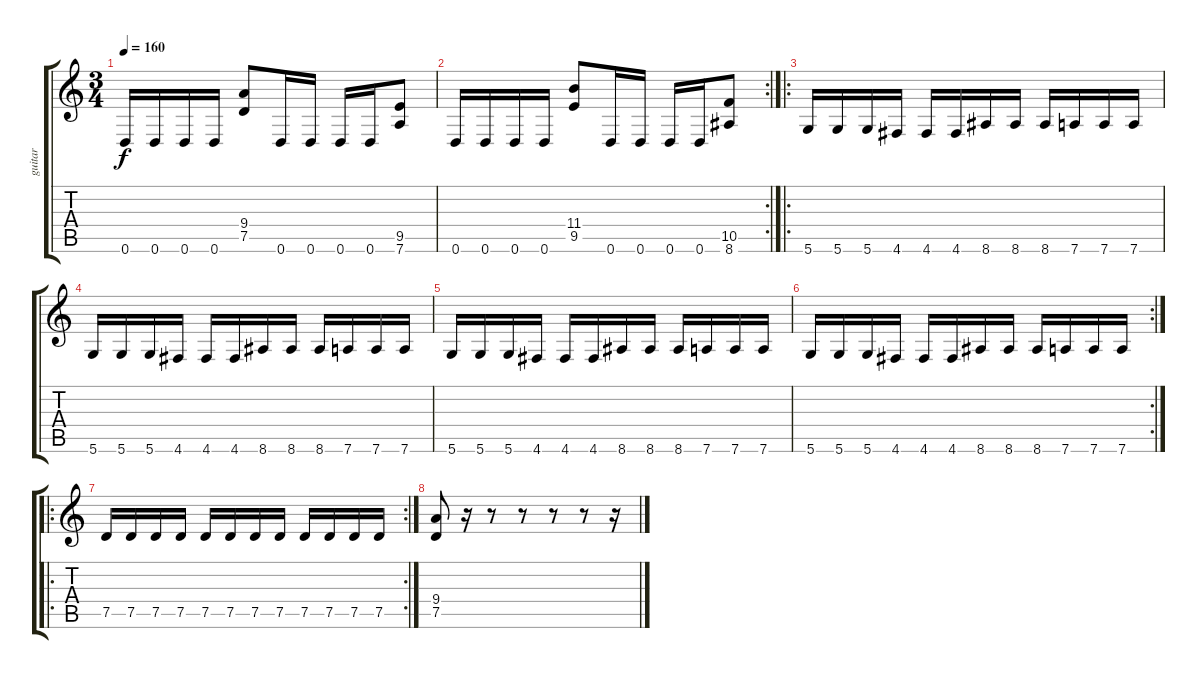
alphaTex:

\track ("guitar" "guitar") {instrument distortionguitar}
\staff {score tabs}
\tuning (D4 A3 F3 C3 G2 D2) {hide}
\ts (3 4)
\tempo 160
\clef g2
\ks c
0.6.16{dy f} 0.6.16 0.6.16 0.6.16 (9.4 7.5).8 0.6.16 0.6.16 0.6.16 0.6.16 (9.5 7.6).8 |
\rc 2
0.6.16 0.6.16 0.6.16 0.6.16 (11.4 9.5).8 0.6.16 0.6.16 0.6.16 0.6.16 (10.5 8.6).8 |
\ro
5.6.16 5.6.16 5.6.16 4.6.16 4.6.16 4.6.16 8.6.16 8.6.16 8.6.16 7.6.16 7.6.16 7.6.16 |
5.6.16 5.6.16 5.6.16 4.6.16 4.6.16 4.6.16 8.6.16 8.6.16 8.6.16 7.6.16 7.6.16 7.6.16 |
5.6.16 5.6.16 5.6.16 4.6.16 4.6.16 4.6.16 8.6.16 8.6.16 8.6.16 7.6.16 7.6.16 7.6.16 |
\rc 2
5.6.16 5.6.16 5.6.16 4.6.16 4.6.16 4.6.16 8.6.16 8.6.16 8.6.16 7.6.16 7.6.16 7.6.16 |
\ro
\rc 2
7.5.16 7.5.16 7.5.16 7.5.16 7.5.16 7.5.16 7.5.16 7.5.16 7.5.16 7.5.16 7.5.16 7.5.16 |
(9.4 7.5).8 r.16 r.8 r.8 r.8 r.8 r.16
